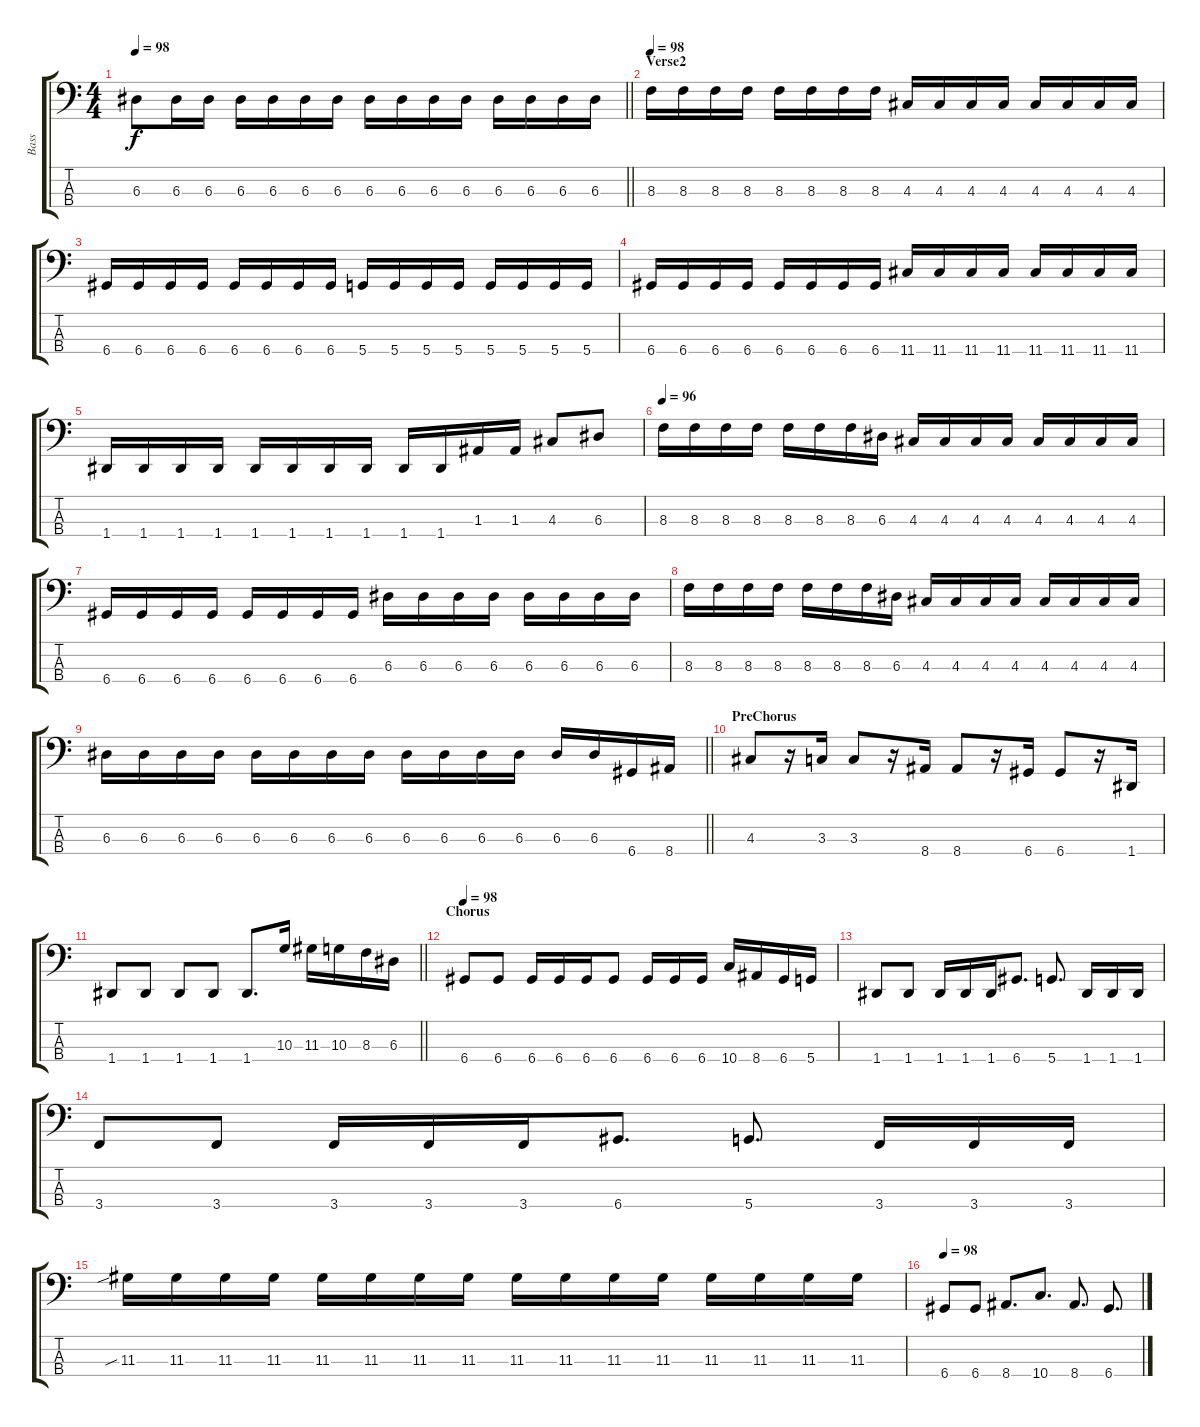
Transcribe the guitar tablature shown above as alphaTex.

\track ("Bass" "Bass") {instrument electricbassfinger}
\staff {score tabs}
\tuning (G2 D2 A1 D1) {hide}
\ts (4 4)
\tempo 98
\clef f4
\barLineRight lightlight
\ks c
6.3.8{dy f} 6.3.16 6.3.16 6.3.16 6.3.16 6.3.16 6.3.16 6.3.16 6.3.16 6.3.16 6.3.16 6.3.16 6.3.16 6.3.16 6.3.16 |
\section ("" "Verse2")
\tempo 98
8.3.16 8.3.16 8.3.16 8.3.16 8.3.16 8.3.16 8.3.16 8.3.16 4.3.16 4.3.16 4.3.16 4.3.16 4.3.16 4.3.16 4.3.16 4.3.16 |
6.4.16 6.4.16 6.4.16 6.4.16 6.4.16 6.4.16 6.4.16 6.4.16 5.4.16 5.4.16 5.4.16 5.4.16 5.4.16 5.4.16 5.4.16 5.4.16 |
6.4.16 6.4.16 6.4.16 6.4.16 6.4.16 6.4.16 6.4.16 6.4.16 11.4.16 11.4.16 11.4.16 11.4.16 11.4.16 11.4.16 11.4.16 11.4.16 |
1.4.16 1.4.16 1.4.16 1.4.16 1.4.16 1.4.16 1.4.16 1.4.16 1.4.16 1.4.16 1.3.16 1.3.16 4.3.8 6.3.8 |
\tempo 96
8.3.16 8.3.16 8.3.16 8.3.16 8.3.16 8.3.16 8.3.16 6.3.16 4.3.16 4.3.16 4.3.16 4.3.16 4.3.16 4.3.16 4.3.16 4.3.16 |
6.4.16 6.4.16 6.4.16 6.4.16 6.4.16 6.4.16 6.4.16 6.4.16 6.3.16 6.3.16 6.3.16 6.3.16 6.3.16 6.3.16 6.3.16 6.3.16 |
8.3.16 8.3.16 8.3.16 8.3.16 8.3.16 8.3.16 8.3.16 6.3.16 4.3.16 4.3.16 4.3.16 4.3.16 4.3.16 4.3.16 4.3.16 4.3.16 |
\barLineRight lightlight
6.3.16 6.3.16 6.3.16 6.3.16 6.3.16 6.3.16 6.3.16 6.3.16 6.3.16 6.3.16 6.3.16 6.3.16 6.3.16 6.3.16 6.4.16 8.4.16 |
\section ("" "PreChorus")
4.3.8 r.16 3.3.16 3.3.8 r.16 8.4.16 8.4.8 r.16 6.4.16 6.4.8 r.16 1.4.16 |
\barLineRight lightlight
1.4.8 1.4.8 1.4.8 1.4.8 1.4.8{d} 10.3.16 11.3.16 10.3.16 8.3.16 6.3.16 |
\section ("" "Chorus")
\tempo 98
6.4.8 6.4.8 6.4.16 6.4.16 6.4.16 6.4.8 6.4.16 6.4.16 6.4.16 10.4.16 8.4.16 6.4.16 5.4.16 |
1.4.8 1.4.8 1.4.16 1.4.16 1.4.16 6.4.8{d} 5.4.8{d} 1.4.16 1.4.16 1.4.16 |
3.4.8 3.4.8 3.4.16 3.4.16 3.4.16 6.4.8{d} 5.4.8{d} 3.4.16 3.4.16 3.4.16 |
11.3{sib}.16 11.3.16 11.3.16 11.3.16 11.3.16 11.3.16 11.3.16 11.3.16 11.3.16 11.3.16 11.3.16 11.3.16 11.3.16 11.3.16 11.3.16 11.3.16 |
\tempo 98
6.4.8 6.4.8 8.4.8{d} 10.4.8{d} 8.4.8{d} 6.4.8{d}
